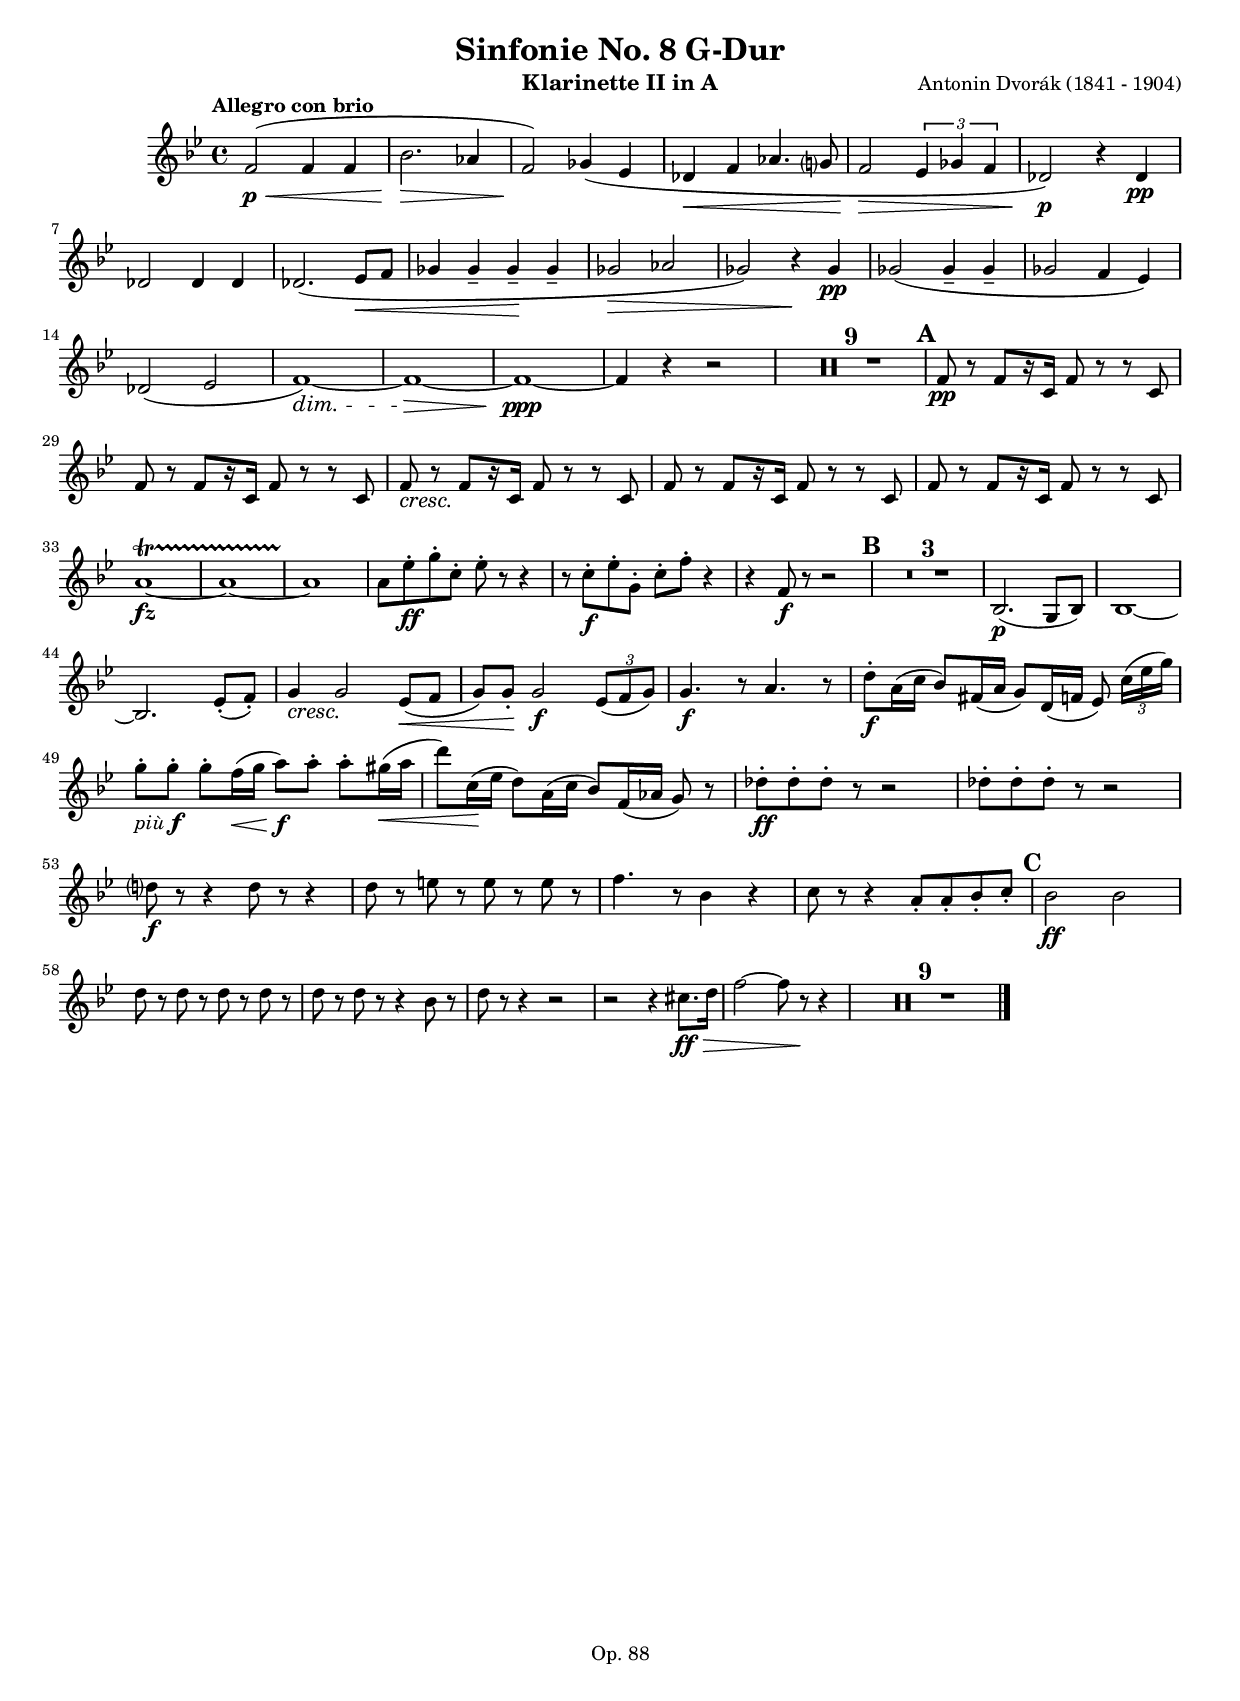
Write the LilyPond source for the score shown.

\version "2.18.2"
\language "deutsch"

\paper {
    top-margin = 10\mm
    bottom-margin = 10\mm
    left-margin = 10\mm
    right-margin = 10\mm
    ragged-last = ##t
}

\header{
  title = "Sinfonie No. 8 G-Dur"
  subtitle = ""
  composerShort = "Antonin Dvorák"
  composer = "Antonin Dvorák (1841 - 1904)"
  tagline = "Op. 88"
}

% Adapt this for automatic line-breaks
% mBreak = {}
mBreak = { \break }
#(set-global-staff-size 17)

% Useful snippets
pCresc = _\markup { \dynamic p \italic "cresc." }
mfDim = _\markup { \dynamic mf \italic "dim." }
pMoltoCresc = _\markup { \dynamic p \italic "molto cresc." }
stringendo = ^\markup { \italic "stringendo" }
allargando = _\markup { \italic "allargando" }
pocoRit = _\markup {\italic {"poco rit."} }
rit = _\markup {\italic {"rit."} }
solo = ^\markup { "Solo" }
piuF = _\markup { \italic "più" \dynamic f }
piuTranquillo = ^\markup { \italic "Più tranquillo" }
accel = ^\markup { \bold { "accel." } }
tempoPrimo = ^\markup { \bold { "Tempo I" } }

% Adapted from http://lsr.di.unimi.it/LSR/Snippet?id=655
% Make title, subtitle, instrument appear on pages other than the first
#(define (part-not-first-page layout props arg)
   (if (not (= (chain-assoc-get 'page:page-number props -1)
               (ly:output-def-lookup layout 'first-page-number)))
       (interpret-markup layout props arg)
       empty-stencil))

\paper {
  oddHeaderMarkup = \markup
  \fill-line {
    " "
    \on-the-fly #part-not-first-page \fontsize #-1.0 \concat {
      \fromproperty #'header:composerShort
      "     -     "
      \fromproperty #'header:title
      "     -     "
      \fromproperty #'header:instrument
    }
    \on-the-fly #print-page-number-check-first \fromproperty #'page:page-number-string
  }
  evenHeaderMarkup = \markup
  \fill-line {
    \on-the-fly #print-page-number-check-first \fromproperty #'page:page-number-string
    \on-the-fly #part-not-first-page \fontsize #-1.0 \concat {
      \fromproperty #'header:composerShort
      "     -     "
      \fromproperty #'header:title
      "     -     "
      \fromproperty #'header:instrument
    }
    " "
  }
  % markup-system-spacing.basic-distance = #12
  % markup-system-spacing.minimum-distance = #12
  % markup-system-spacing.padding = #10
  
}

% ---------------------------------------------------------

clarinet_II_AllegroConBrio = {
  \accidentalStyle Score.modern-cautionary
  \compressFullBarRests
  \defaultTimeSignature
  \time 4/4
  \tempo "Allegro con brio"
  \key b \major
  \relative c' {
    % m1 page 1 line 1
    f2( \p \< f4 f4 |
    b2. \> as4 |
    f2) \! ges4( es |
    des4 \< f as4. g8 |
    f2 \> \tuplet 3/2 { es4 ges f } |
    des2) \p r4 des \pp |
    \mBreak

    % m1 page 1 line 2
    des2 des4 des |
    des2.( es8 \< f |
    ges4 ges-- ges--  \! ges-- |
    ges2 \> as2 |
    ges2) r4 \! ges \pp |
    ges2( ges4-- ges-- |
    ges2 f4 es) |
    \mBreak

    % m1 page 1 line 3
    des2( es |
    f1~) \dim |
    f1~ \> |
    f1~ \ppp |
    f4 r4 r2 |
    R1*9 |
    \mark 1
    f8 \pp r8 f8[ r16 c] f8 r8 r8 c |
    \mBreak

    % m1 page 1 line 4
    f8 r8 f8[ r16 c] f8 r8 r8 c |
    f8 \cresc r8 \! f8[ r16 c] f8 r8 r8 c |
    f8 r8 f8[ r16 c] f8 r8 r8 c |
    f8 r8 f8[ r16 c] f8 r8 r8 c |
    \mBreak

    % m1 page 1 line 5
    a'1~ \fz \startTrillSpan |
    a1~ |
    a1 \stopTrillSpan |
    a8 es'-. \ff g-. c,-. es-. r8 r4 |
    r8 c-. \f es-. g,-. c-. f-. r4 |
    r4 f,8 \f r8 r2 |
    \mark #2 
    R1*3 |
    b,2.( \p g8 b8 ) |
    b1~ |
    \mBreak

    % m1 page 1 line 6
    b2. es8-.( f-.) |
    g4 \cresc g2 \!  es8( \< f |
    g8) g-. \! g2 \f \tuplet 3/2 { es8( f g) } |
    g4. \f r8 a4. r8 |
    d8-. \f a16( c b8) fis16( a g8) d16( f es8) \tuplet 3/2 { c'16([ es g)] } |
    \mBreak

    % m1 page 1 line 7
    g8-. \piuF g-. g-. f16( \< g a8) \f a-. a-. gis16( \< a |
    d8) c,16( \! es d8) a16( c b8) f16( as g8) r8 |
    des'8-. \ff des-. des-. r8 r2 |
    des8-. des-. des-. r8 r2 |
    \mBreak

    % m1 page 1 line 8
    d8 \f r r4 d8 r r4 |
    d8 r e r e r e r |
    f4. r8 b,4 r |
    c8 r r4 a8-. a-. b-. c-. |
    \mark #3
    b2 \ff b2 |
    \mBreak

    % m1 page 1 line 9
    d8 r d r d r d r |
    d8 r d r r4 b8 r |
    d8 r8 r4 r2 |
    r2 r4 cis8. \ff \> d16 |
    f2~ f8 r8 \! r4 |
    R1*9 |
    \mBreak

    % m1 page 2 line 1
    \mBreak

    % m1 page 2 line 2
    \mBreak

    % m1 page 2 line 3
    \mBreak

    % m1 page 2 line 4
    \mBreak

    % m1 page 2 line 5
    \mBreak

    % m1 page 2 line 6
    \mBreak

    % m1 page 2 line 7
    \mBreak

    % m1 page 2 line 8
    \mBreak

    % m1 page 2 line 9
    \mBreak

    % m1 page 2 line 10
    \mBreak

    % m1 page 2 line 11
    \mBreak

    % m1 page 3 line 1
    \mBreak

    % m1 page 3 line 2
    \mBreak

    % m1 page 3 line 3
    \mBreak

    % m1 page 3 line 4
    \mBreak

    % m1 page 3 line 5
    \mBreak

    % m1 page 3 line 6
    \mBreak

    % m1 page 3 line 7
    \mBreak

    % m1 page 3 line 8
    \mBreak

    % m1 page 3 line 9
    \mBreak

    % m1 page 3 line 10
    \mBreak

    % m1 page 4 line 1
    \mBreak

    % m1 page 4 line 2
    \mBreak

    % m1 page 4 line 3
    \mBreak

    % m1 page 4 line 4
    \mBreak

    % m1 page 4 line 5
    \mBreak

    % m1 page 4 line 6
    \mBreak

    % m1 page 4 line 7
    \bar "|."
  }
}

clarinet_II_AllegroNonTroppo = {
  \defaultTimeSignature
  \time 2/4
  \tempo "Allegro non troppo"
  \key b \major
  \relative c'' {
    % m4 page 1 line 1
    \mBreak

    % m4 page 1 line 2
    \mBreak

    % m4 page 1 line 3
    \mBreak

    % m4 page 1 line 4
    \mBreak

    % m4 page 1 line 5
    \mBreak

    % m4 page 1 line 6
    \mBreak

    % m4 page 1 line 7
    \mBreak

    % m4 page 2 line 1
    \mBreak

    % m4 page 2 line 2
    \mBreak

    % m4 page 2 line 3
    \mBreak

    % m4 page 2 line 4
    \mBreak

    % m4 page 2 line 5
    \mBreak

    % m4 page 2 line 6
    \mBreak

    % m4 page 2 line 7
    \mBreak

    % m4 page 2 line 8
    \mBreak

    % m4 page 2 line 9
    \mBreak

    % m4 page 2 line 10
    \mBreak

    % m4 page 2 line 11
    \mBreak

    % m4 page 2 line 12
    \mBreak

    % m4 page 3 line 1
    \mBreak

    % m4 page 3 line 2
    \mBreak

    % m4 page 3 line 3
    \mBreak

    % m4 page 3 line 4
    \mBreak

    % m4 page 3 line 5
    \mBreak

    % m4 page 3 line 6
    \mBreak

    % m4 page 3 line 7
    \mBreak

    % m4 page 3 line 8
    \mBreak

    % m4 page 3 line 9
    \mBreak

    % m4 page 3 line 10
    \mBreak

    % m4 page 3 line 11
    \bar "|."
  }
}

\bookpart {
  \header{
    instrument = "Klarinette II in A"
  }
  \score {
    \transpose a a \clarinet_II_AllegroConBrio
  }
  \score {
    \transpose a a \clarinet_II_AllegroNonTroppo
  }
}
